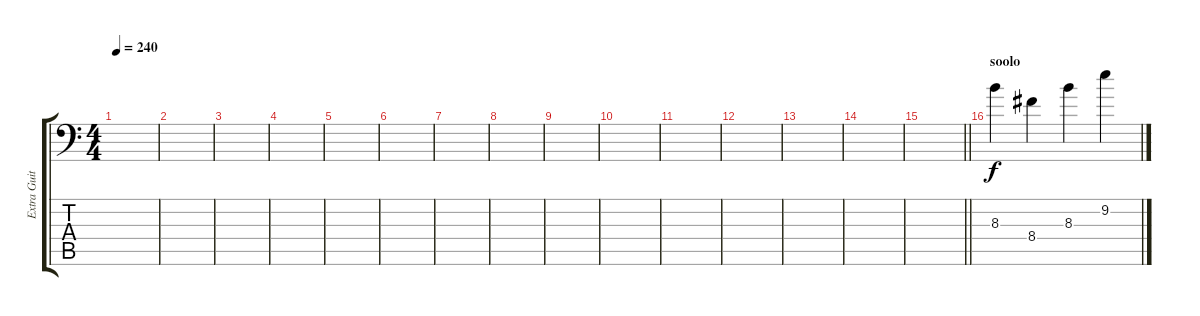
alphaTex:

\track ("Extra Guitar" "Extra Guit") {instrument distortionguitar}
\staff {score tabs}
\tuning (C4 G3 Eb3 Bb2 F2 Bb1) {hide}
\ts (4 4)
\tempo 240
\clef f4
\ks c
|
|
|
|
|
|
|
|
|
|
|
|
|
|
\barLineRight lightlight
|
\section ("" "soolo")
8.3.4 8.4.4 8.3.4 9.2.4
